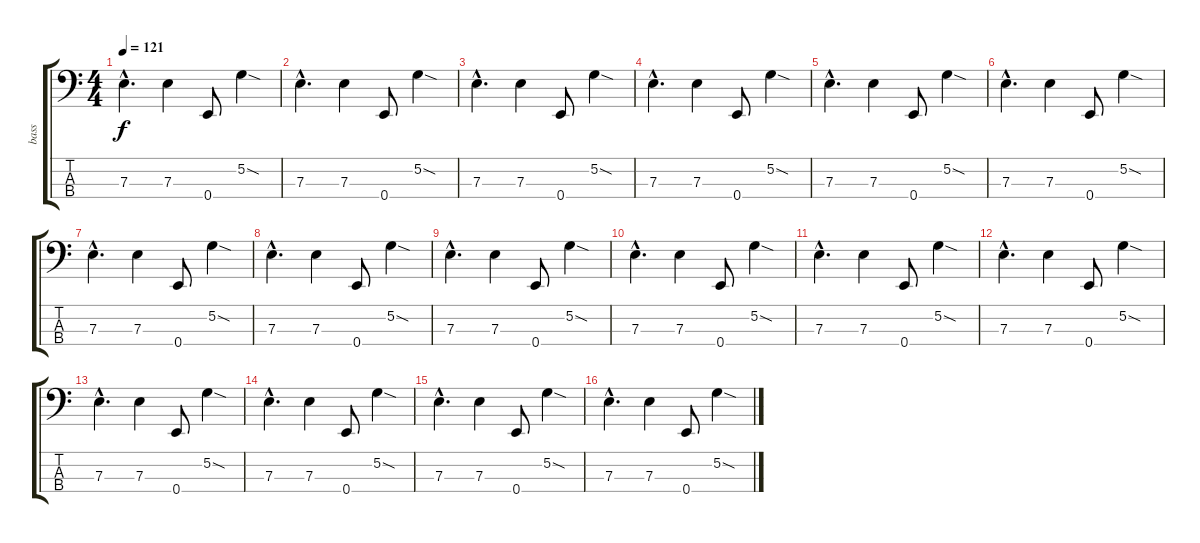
\track ("bass" "bass") {instrument electricbasspick}
\staff {score tabs}
\tuning (G2 D2 A1 E1) {hide}
\ts (4 4)
\tempo 121
\clef f4
\ks c
7.3{hac}.4{d dy f instrument electricbasspick} 7.3.4 0.4.8 5.2{sod}.4 |
7.3{hac}.4{d} 7.3.4 0.4.8 5.2{sod}.4 |
7.3{hac}.4{d} 7.3.4 0.4.8 5.2{sod}.4 |
7.3{hac}.4{d} 7.3.4 0.4.8 5.2{sod}.4 |
7.3{hac}.4{d} 7.3.4 0.4.8 5.2{sod}.4 |
7.3{hac}.4{d} 7.3.4 0.4.8 5.2{sod}.4 |
7.3{hac}.4{d} 7.3.4 0.4.8 5.2{sod}.4 |
7.3{hac}.4{d} 7.3.4 0.4.8 5.2{sod}.4 |
7.3{hac}.4{d} 7.3.4 0.4.8 5.2{sod}.4 |
7.3{hac}.4{d} 7.3.4 0.4.8 5.2{sod}.4 |
7.3{hac}.4{d} 7.3.4 0.4.8 5.2{sod}.4 |
7.3{hac}.4{d} 7.3.4 0.4.8 5.2{sod}.4 |
7.3{hac}.4{d} 7.3.4 0.4.8 5.2{sod}.4 |
7.3{hac}.4{d} 7.3.4 0.4.8 5.2{sod}.4 |
7.3{hac}.4{d} 7.3.4 0.4.8 5.2{sod}.4 |
7.3{hac}.4{d} 7.3.4 0.4.8 5.2{sod}.4
